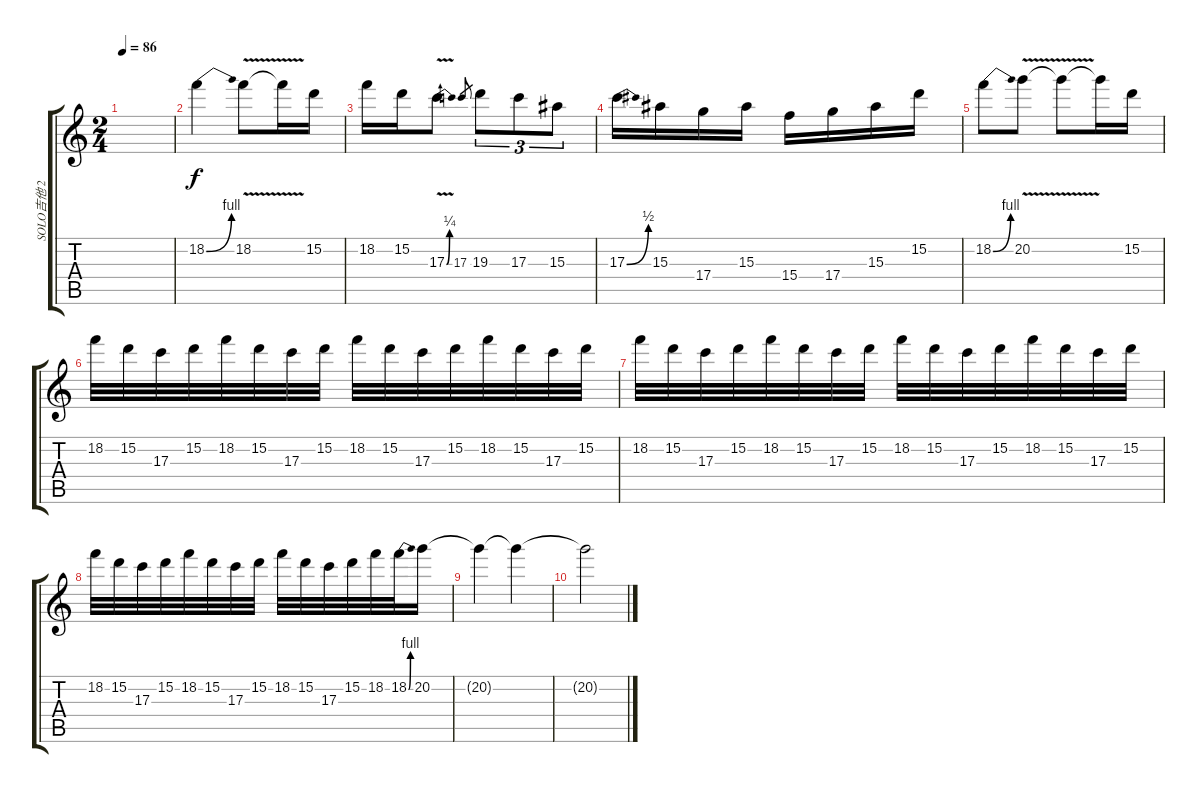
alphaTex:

\track ("SOLO吉他 2" "SOLO吉他 2") {instrument overdrivenguitar}
\staff {score tabs}
\tuning (E4 B3 G3 D3 A2 E2) {hide}
\ts (2 4)
\tempo 86
\clef g2
\ks c
|
18.2{be (bend 0 0 60 4)}.4 18.2{v}.8 18.2{t}.16 15.2.16 |
18.2.16 15.2.16 17.3{be (bend 0 0 60 1) v}.8 17.3.8{gr} 19.3.8{tu (3 2)} 17.3.8{tu (3 2)} 15.3.8{tu (3 2)} |
17.3{be (bend 0 0 60 2)}.16 15.3.16 17.4.16 15.3.16 15.4.16 17.4.16 15.3.16 15.2.16 |
18.2{be (bend 0 0 60 4)}.8 20.2{v}.8 20.2{t}.8 20.2{t}.16 15.2.16 |
18.2.32 15.2.32 17.3.32 15.2.32 18.2.32 15.2.32 17.3.32 15.2.32 18.2.32 15.2.32 17.3.32 15.2.32 18.2.32 15.2.32 17.3.32 15.2.32 |
18.2.32 15.2.32 17.3.32 15.2.32 18.2.32 15.2.32 17.3.32 15.2.32 18.2.32 15.2.32 17.3.32 15.2.32 18.2.32 15.2.32 17.3.32 15.2.32 |
18.2.32 15.2.32 17.3.32 15.2.32 18.2.32 15.2.32 17.3.32 15.2.32 18.2.32 15.2.32 17.3.32 15.2.32 18.2.32 18.2{be (bend 0 0 60 4)}.32 20.2.16 |
20.2{t}.4 20.2{t}.4 |
20.2{t}.2
